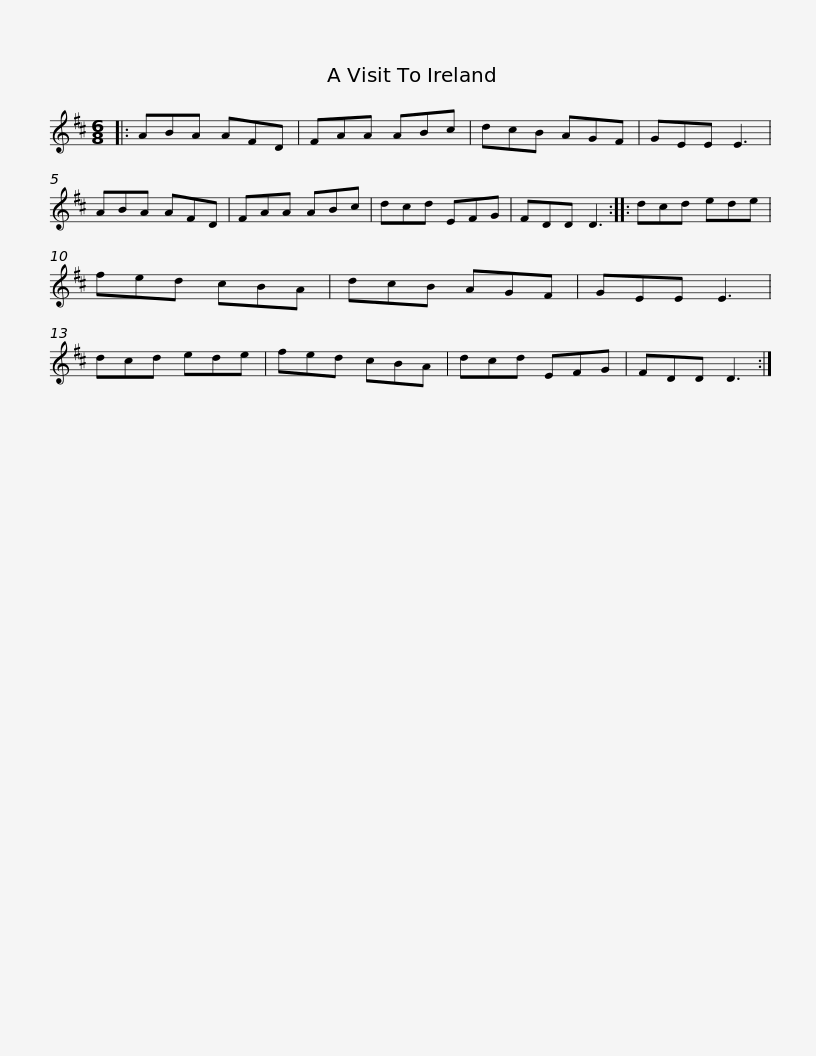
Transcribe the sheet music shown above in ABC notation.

X:1
L:1/8
M:6/8
I:linebreak $
K:D
V:1 treble
V:1
|: ABA AFD | FAA ABc | dcB AGF | GEE E3 | ABA AFD | %5
 FAA ABc | dcd EFG |$ FDD D3 :: dcd ede | fed cBA | %10
 dcB AGF | GEE E3 | dcd ede | fed cBA |$ dcd EFG | %15
 FDD D3 :| %16
